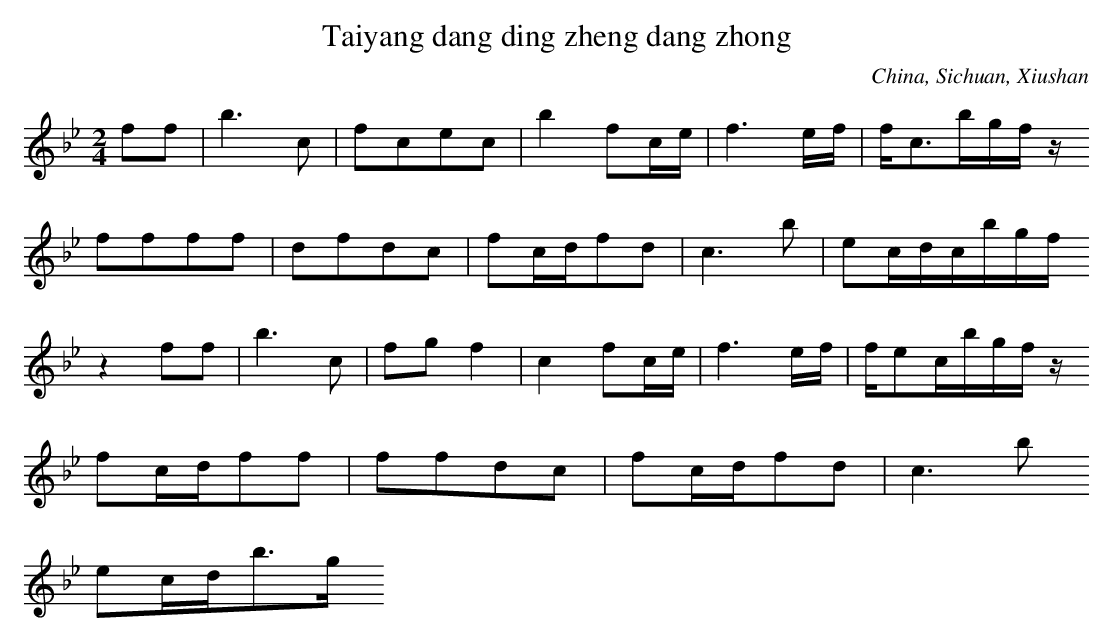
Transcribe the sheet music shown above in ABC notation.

X:1
T: Taiyang dang ding zheng dang zhong
O: China, Sichuan, Xiushan
M: 2/4
L: 1/16
K: Bb
f2f2 | b6c2 | f2c2e2c2 | b4f2ce | f6ef | fc3bgfz
f2f2f2f2 | d2f2d2c2 | f2cdf2d2 | c6b2 | e2cdcbgf
z4f2f2 | b6c2 | f2g2f4 | c4f2ce | f6ef | fe2cbgfz
f2cdf2f2 | f2f2d2c2 | f2cdf2d2 | c6b2
e2cdb3g
